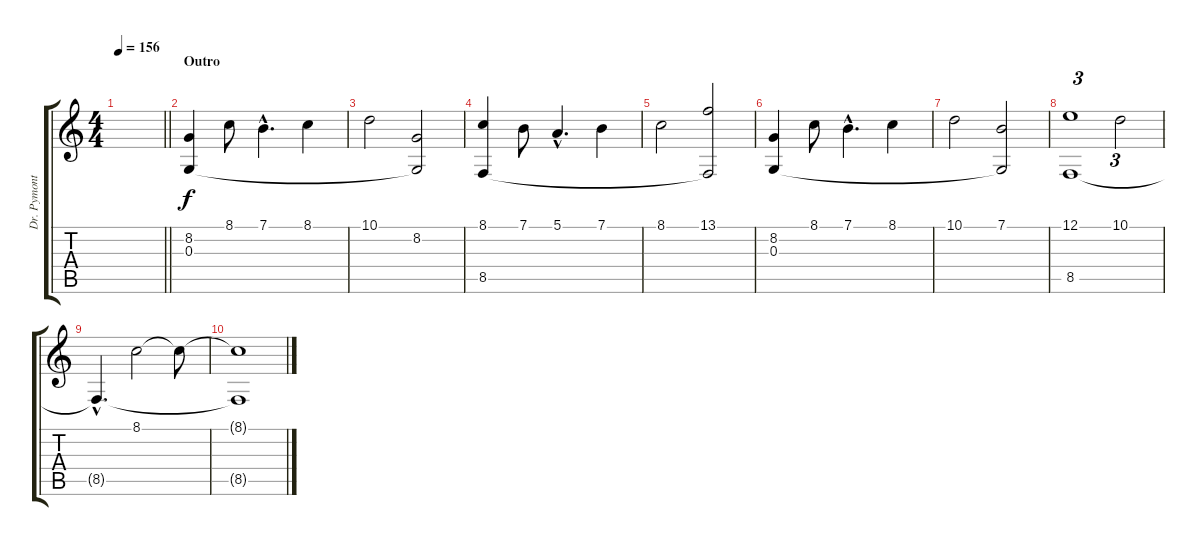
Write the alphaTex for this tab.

\track ("Dr. Pymonte" "Dr. Pymont") {instrument orchestralharp}
\staff {score tabs}
\tuning (E4 B3 G3 D3 A2 E2) {hide}
\ts (4 4)
\tempo 156
\clef g2
\barLineRight lightlight
\ks c
|
\section ("" "Outro")
(8.2 0.3).4 8.1.8 7.1{hac}.4{d} 8.1.4 |
10.1.2 (8.2 0.3{t}).2 |
(8.1 8.5).4 7.1.8 5.1{hac}.4{d} 7.1.4 |
8.1.2 (13.1 8.5{t}).2 |
(8.2 0.3).4 8.1.8 7.1{hac}.4{d} 8.1.4 |
10.1.2 (7.1 0.3{t}).2 |
(12.1 8.5).1{tu (3 2)} 10.1.2{tu (3 2)} |
8.5{hac t}.4{d} 8.1.2 8.1{t}.8 |
(8.1{t} 8.5{t}).1
